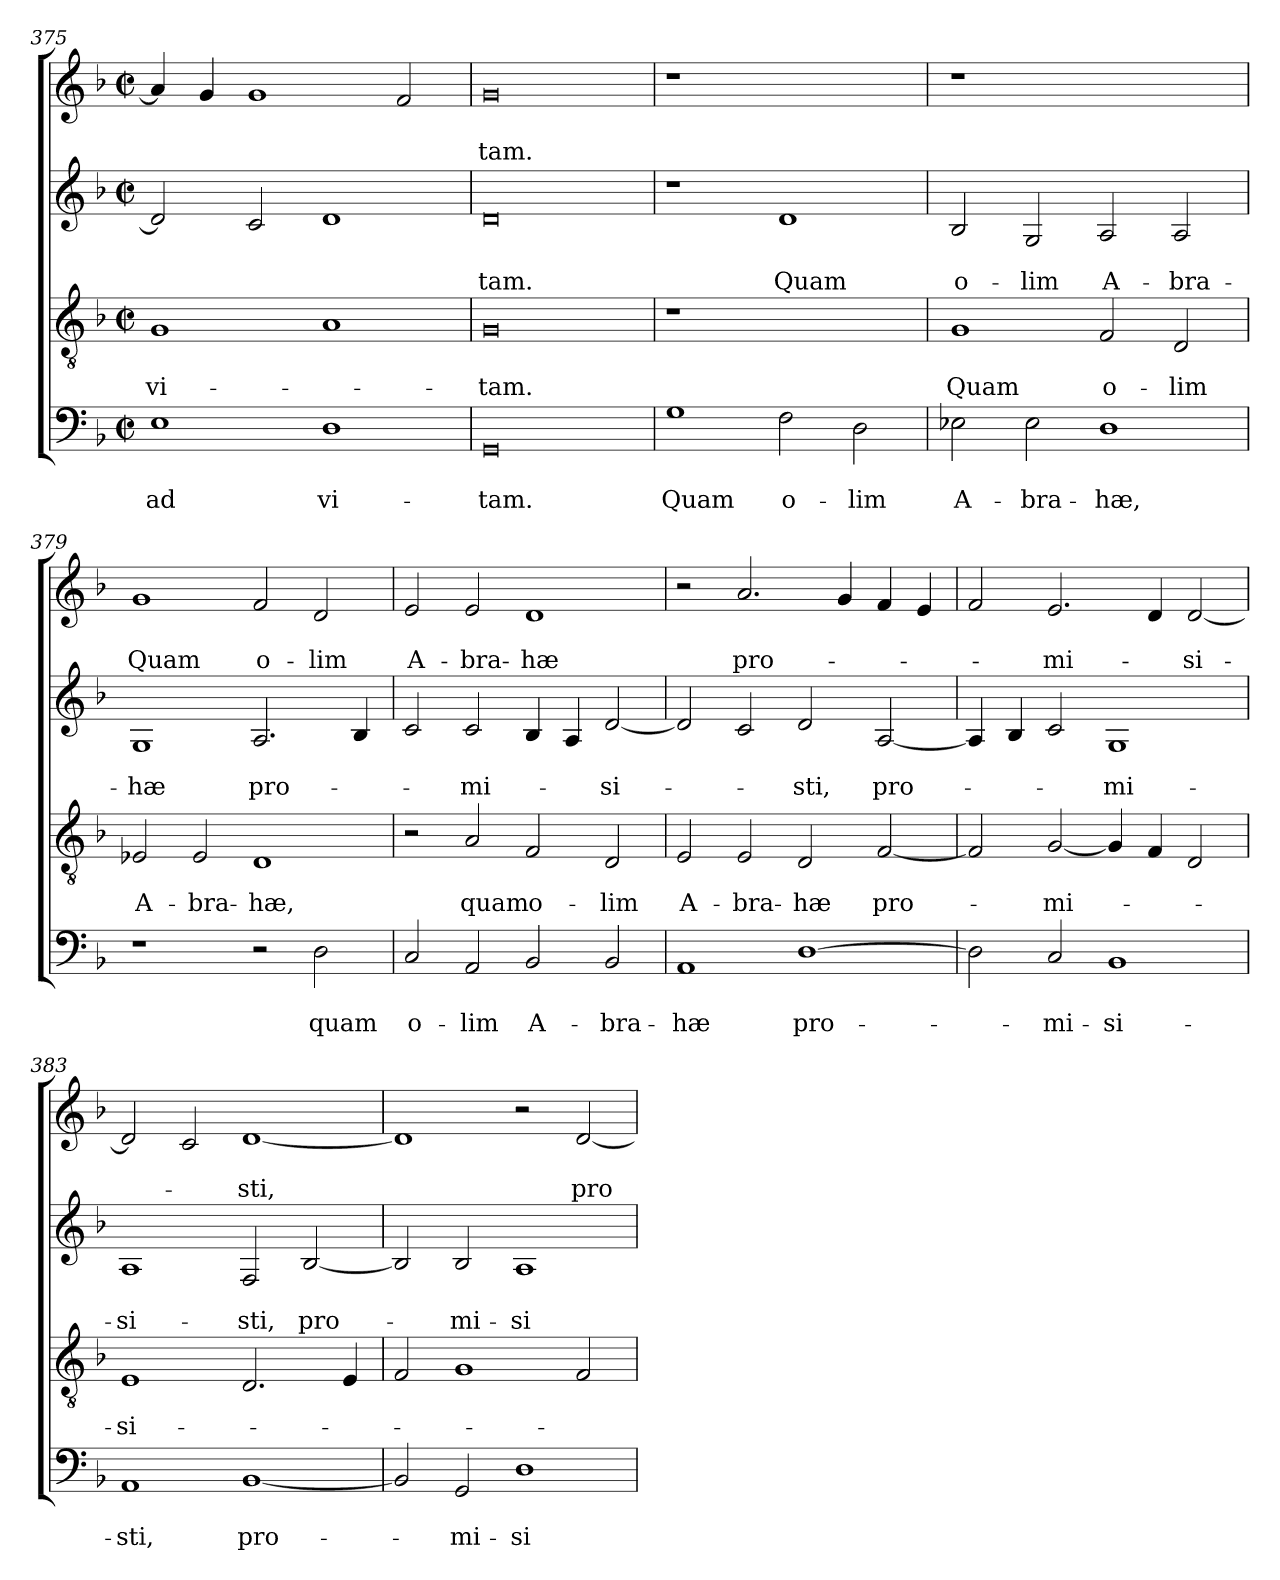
**kern	**text	**text	**kern	**text	**text	**kern	**text	**text	**kern	**text	**text
*part4	*part4	*part4	*part3	*part3	*part3	*part2	*part2	*part2	*part1	*part1	*part1
*staff4	*staff4	*staff4	*staff3	*staff3	*staff3	*staff2	*staff2	*staff2	*staff1	*staff1	*staff1
*clefF4	*	*	*clefGv2	*	*	*clefG2	*	*	*clefG2	*	*
*k[b-]	*	*	*k[b-]	*	*	*k[b-]	*	*	*k[b-]	*	*
*F:	*	*	*F:	*	*	*F:	*	*	*F:	*	*
*M2/2	*	*	*M2/2	*	*	*M2/2	*	*	*M2/2	*	*
*met(c|)	*	*	*met(c|)	*	*	*met(c|)	*	*	*met(c|)	*	*
=375	=375	=375	=375	=375	=375	=375	=375	=375	=375	=375	=375
!	!	!LO:LY:b	!	!	!LO:LY:b	!	!	!	!	!	!
1E	.	ad	1G	.	vi-	2d/]	.	.	4a/]	.	.
.	.	.	.	.	.	.	.	.	4g/	.	.
.	.	.	.	.	.	2c/	.	.	1g	.	.
!	!	!LO:LY:b	!	!	!	!	!	!	!	!	!
1D	.	vi-	1A	.	.	1d	.	.	.	.	.
.	.	.	.	.	.	.	.	.	2f/	.	.
=376	=376	=376	=376	=376	=376	=376	=376	=376	=376	=376	=376
!	!	!LO:LY:b	!	!	!LO:LY:b	!	!	!LO:LY:b	!	!	!LO:LY:b
0GG	.	-tam.	0G	.	-tam.	0d	.	-tam.	0g	.	-tam.
=377	=377	=377	=377	=377	=377	=377	=377	=377	=377	=377	=377
!	!	!LO:LY:b	!	!	!	!	!	!	!	!	!
1G	.	Quam	1r	.	.	1r	.	.	1r	.	.
!	!	!LO:LY:b	!	!	!	!	!	!LO:LY:b	!	!	!
2F\	.	o-	1ryy	.	.	1d	.	Quam	1ryy	.	.
!	!	!LO:LY:b	!	!	!	!	!	!	!	!	!
2D\	.	-lim	.	.	.	.	.	.	.	.	.
=378	=378	=378	=378	=378	=378	=378	=378	=378	=378	=378	=378
!	!	!LO:LY:b	!	!	!LO:LY:b	!	!	!LO:LY:b	!	!	!
2E-X\	.	A-	1G	.	Quam	2B-/	.	o-	1r	.	.
!	!	!LO:LY:b	!	!	!	!	!	!LO:LY:b	!	!	!
2E-\	.	-bra-	.	.	.	2G/	.	-lim	.	.	.
!	!	!LO:LY:b	!	!	!LO:LY:b	!	!	!LO:LY:b	!	!	!
1D	.	-hæ,	2F/	.	o-	2A/	.	A-	1ryy	.	.
!	!	!	!	!	!LO:LY:b	!	!	!LO:LY:b	!	!	!
.	.	.	2D/	.	-lim	2A/	.	-bra-	.	.	.
!!LO:LB:g=z
=379	=379	=379	=379	=379	=379	=379	=379	=379	=379	=379	=379
!	!	!	!	!	!LO:LY:b	!	!	!LO:LY:b	!	!	!LO:LY:b
1r	.	.	2E-X/	.	A-	1G	.	-hæ	1g	.	Quam
!	!	!	!	!	!LO:LY:b	!	!	!	!	!	!
.	.	.	2E-/	.	-bra-	.	.	.	.	.	.
!	!	!	!	!	!LO:LY:b	!	!	!LO:LY:b	!	!	!LO:LY:b
2r	.	.	1D	.	-hæ,	2.A/	.	pro-	2f/	.	o-
!	!	!LO:LY:b	!	!	!	!	!	!	!	!	!LO:LY:b
2D\	.	quam	.	.	.	.	.	.	2d/	.	-lim
.	.	.	.	.	.	4B-/	.	.	.	.	.
=380	=380	=380	=380	=380	=380	=380	=380	=380	=380	=380	=380
!	!	!LO:LY:b	!	!	!	!	!	!	!	!	!LO:LY:b
2C/	.	o-	2r	.	.	2c/	.	.	2e/	.	A-
!	!	!LO:LY:b	!	!	!LO:LY:b	!	!	!LO:LY:b	!	!	!LO:LY:b
2AA/	.	-lim	2A/	.	quam	2c/	.	-mi-	2e/	.	-bra-
!	!	!LO:LY:b	!	!	!LO:LY:b	!	!	!	!	!	!LO:LY:b
2BB-/	.	A-	2F/	.	o-	4B-/	.	.	1d	.	-hæ
.	.	.	.	.	.	4A/	.	.	.	.	.
!	!	!LO:LY:b	!	!	!LO:LY:b	!	!	!LO:LY:b	!	!	!
2BB-/	.	-bra-	2D/	.	-lim	[2d/	.	-si-	.	.	.
=381	=381	=381	=381	=381	=381	=381	=381	=381	=381	=381	=381
!	!	!LO:LY:b	!	!	!LO:LY:b	!	!	!	!	!	!
1AA	.	-hæ	2E/	.	A-	2d/]	.	.	2r	.	.
!	!	!	!	!	!LO:LY:b	!	!	!	!	!	!LO:LY:b
.	.	.	2E/	.	-bra-	2c/	.	.	2.a/	.	pro-
!	!	!LO:LY:b	!	!	!LO:LY:b	!	!	!LO:LY:b	!	!	!
[1D	.	pro-	2D/	.	-hæ	2d/	.	-sti,	.	.	.
.	.	.	.	.	.	.	.	.	4g/	.	.
!	!	!	!	!	!LO:LY:b	!	!	!LO:LY:b	!	!	!
.	.	.	[2F/	.	pro-	[2A/	.	pro-	4f/	.	.
.	.	.	.	.	.	.	.	.	4e/	.	.
=382	=382	=382	=382	=382	=382	=382	=382	=382	=382	=382	=382
2D\]	.	.	2F/]	.	.	4A/]	.	.	2f/	.	.
.	.	.	.	.	.	4B-/	.	.	.	.	.
!	!	!LO:LY:b	!	!	!LO:LY:b	!	!	!	!	!	!LO:LY:b
2C/	.	-mi-	[2G/	.	-mi-	2c/	.	.	2.e/	.	-mi-
!	!	!LO:LY:b	!	!	!	!	!	!LO:LY:b	!	!	!
1BB-	.	-si-	4G/]	.	.	1G	.	-mi-	.	.	.
.	.	.	4F/	.	.	.	.	.	4d/	.	.
!	!	!	!	!	!	!	!	!	!	!	!LO:LY:b
.	.	.	2D/	.	.	.	.	.	[2d/	.	-si-
=383	=383	=383	=383	=383	=383	=383	=383	=383	=383	=383	=383
!	!	!LO:LY:b	!	!	!LO:LY:b	!	!	!LO:LY:b	!	!	!
1AA	.	-sti,	1E	.	-si-	1A	.	-si-	2d/]	.	.
.	.	.	.	.	.	.	.	.	2c/	.	.
!	!	!LO:LY:b	!	!	!	!	!	!LO:LY:b	!	!	!LO:LY:b
[1BB-	.	pro-	2.D/	.	.	2F/	.	-sti,	[1d	.	-sti,
!	!	!	!	!	!	!	!	!LO:LY:b	!	!	!
.	.	.	.	.	.	[2B-/	.	pro-	.	.	.
.	.	.	4E/	.	.	.	.	.	.	.	.
!!LO:LB:g=z
=384	=384	=384	=384	=384	=384	=384	=384	=384	=384	=384	=384
2BB-/]	.	.	2F/	.	.	2B-/]	.	.	1d]	.	.
!	!	!LO:LY:b	!	!	!	!	!	!LO:LY:b	!	!	!
2GG/	.	-mi-	1G	.	.	2B-/	.	-mi-	.	.	.
!	!	!LO:LY:b	!	!	!	!	!	!LO:LY:b	!	!	!
1D	.	-si-	.	.	.	1A	.	-si-	2r	.	.
!	!	!	!	!	!	!	!	!	!	!	!LO:LY:b
.	.	.	2F/	.	.	.	.	.	[2d/	.	pro-
=	=	=	=	=	=	=	=	=	=	=	=
*-	*-	*-	*-	*-	*-	*-	*-	*-	*-	*-	*-
